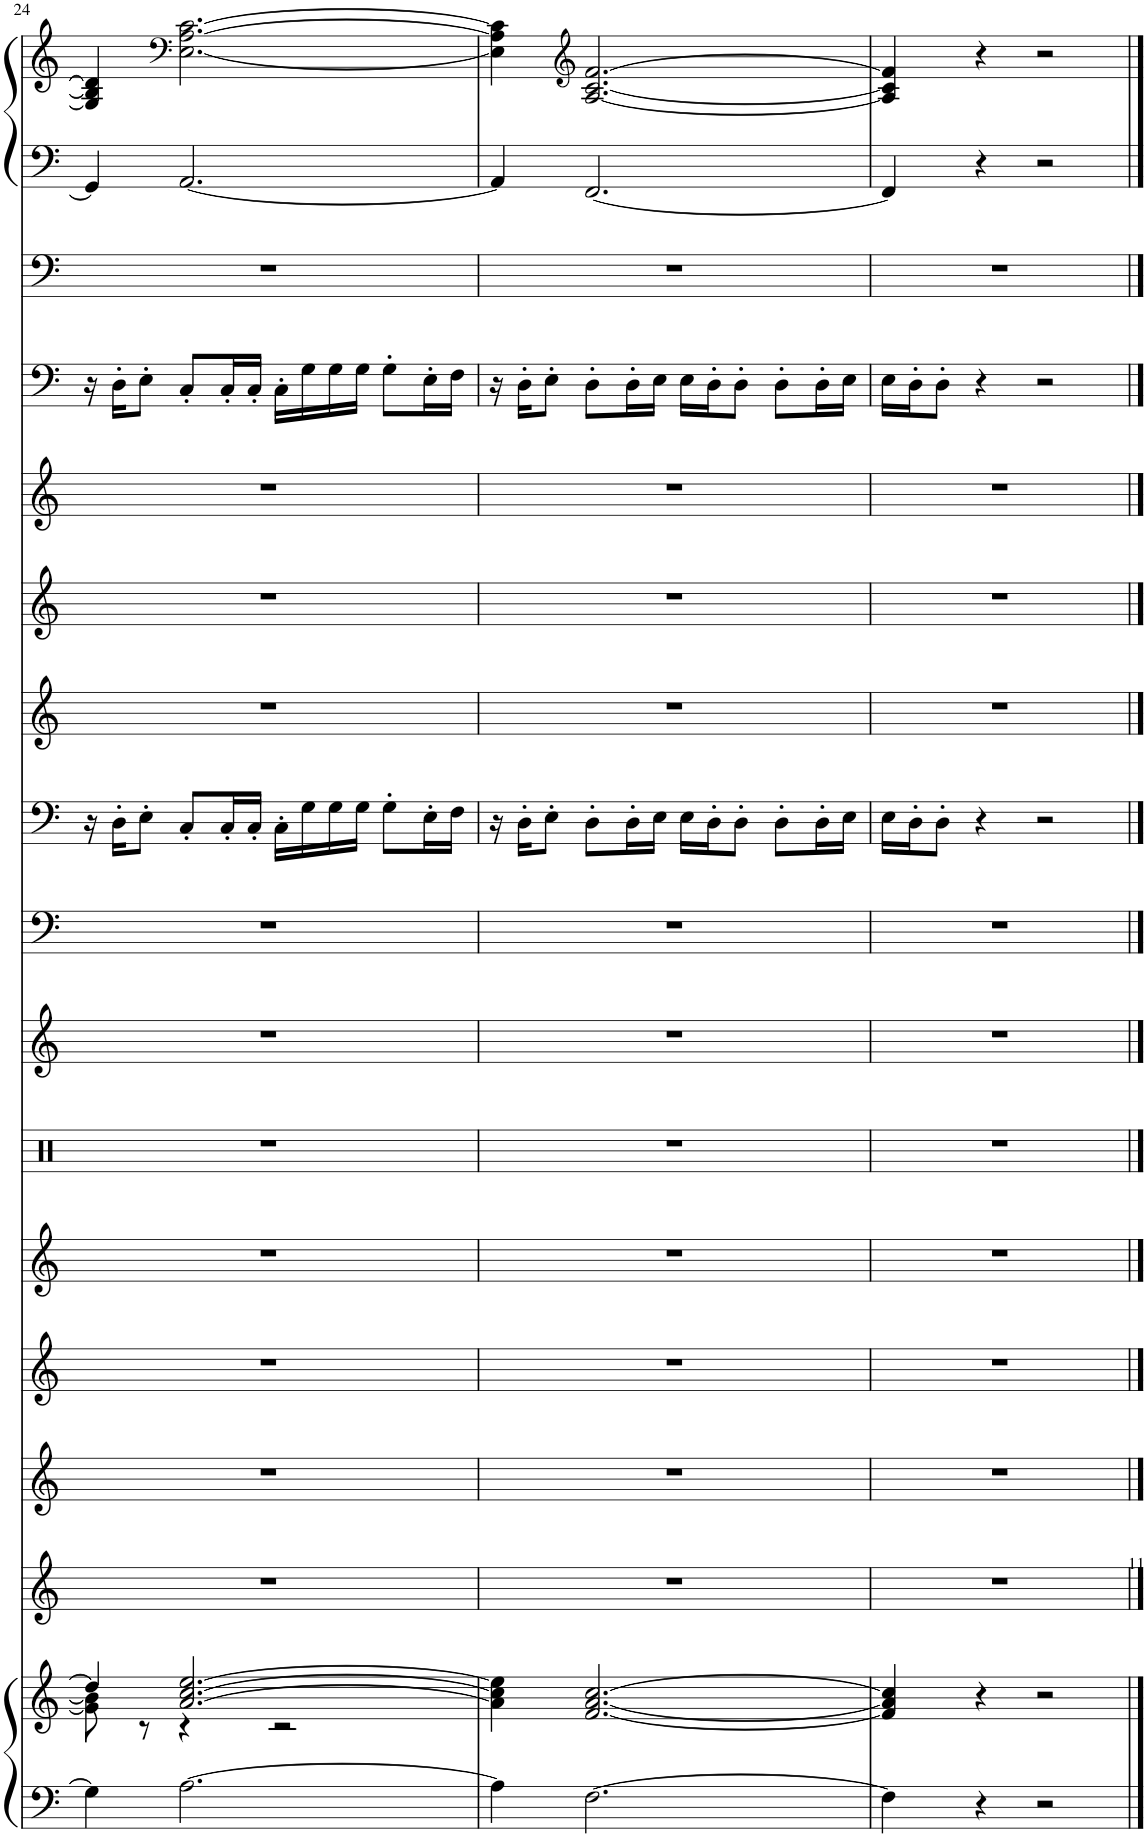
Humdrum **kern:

**kern	**kern	**kern	**kern	**kern	**kern	**kern	**kern	**kern	**kern	**kern	**kern	**kern	**kern	**kern	**kern	**kern
*part15	*part15	*part14	*part13	*part12	*part11	*part10	*part9	*part8	*part7	*part6	*part5	*part4	*part3	*part2	*part1	*part1
*staff17	*staff16	*staff15	*staff14	*staff13	*staff12	*staff11	*staff10	*staff9	*staff8	*staff7	*staff6	*staff5	*staff4	*staff3	*staff2	*staff1
*I"Bright Piano	*	*I"Choir Aahs	*I"Metallic Pad	*I"Brightness	*I"Muted Guitar	*I"Percussion	*I"Warm Pad	*I"Clean Guitar	*I"Nylon Gtr.	*I"Synth Voice	*I"Synth Voice	*I"Tenor Sax	*I"Muted Guitar	*I"Fingered Bass	*I"E.Piano, Girls Like You	*
*I'Pno	*	*I'Ch	*	*	*	*I'Perc	*	*	*	*I'V	*I'V	*I'T Sax	*	*	*I'E.Pno	*
!!LO:PB:g=z
*clefF4	*clefG2	*clefG2	*clefG2	*clefG2	*clefG2	*clefX	*clefG2	*clefF4	*clefF4	*clefG2	*clefG2	*clefG2	*clefF4	*clefF4	*clefF4	*clefG2
*	*	*	*	*	*	*	*	*	*	*	*	*Trd8c14	*	*	*	*
*k[]	*k[]	*k[]	*k[]	*k[]	*k[]	*k[]	*k[]	*k[]	*k[]	*k[]	*k[]	*k[]	*k[]	*k[]	*k[]	*k[]
*M4/4	*M4/4	*M4/4	*M4/4	*M4/4	*M4/4	*M4/4	*M4/4	*M4/4	*M4/4	*M4/4	*M4/4	*M4/4	*M4/4	*M4/4	*M4/4	*M4/4
=24	=24	=24	=24	=24	=24	=24	=24	=24	=24	=24	=24	=24	=24	=24	=24	=24
*	*^	*	*	*	*	*	*	*	*	*	*	*	*	*	*	*
4G\]	4dd/]	8g\] 8b\]	1r	1r	1r	1r	1r	1r	1r	16r	1r	1r	1r	16r	1r	4GG/]	4G/] 4B/] 4d/]
.	.	.	.	.	.	.	.	.	.	16D'\KL	.	.	.	16D'\KL	.	.	.
.	.	8r	.	.	.	.	.	.	.	8E'\J	.	.	.	8E'\J	.	.	.
*	*	*	*	*	*	*	*	*	*	*	*	*	*	*	*	*	*clefF4
[2.A\	[2.a/ [2.cc/ [2.ee/	4r	.	.	.	.	.	.	.	8C'/L	.	.	.	8C'/L	.	[2.AA/	[2.E\ [2.A\ [2.c\
.	.	.	.	.	.	.	.	.	.	16C'/L	.	.	.	16C'/L	.	.	.
.	.	.	.	.	.	.	.	.	.	16C'/JJ	.	.	.	16C'/JJ	.	.	.
.	.	2r	.	.	.	.	.	.	.	16C'\LL	.	.	.	16C'\LL	.	.	.
.	.	.	.	.	.	.	.	.	.	16G\	.	.	.	16G\	.	.	.
.	.	.	.	.	.	.	.	.	.	16G\	.	.	.	16G\	.	.	.
.	.	.	.	.	.	.	.	.	.	16G\JJ	.	.	.	16G\JJ	.	.	.
.	.	.	.	.	.	.	.	.	.	8G'\L	.	.	.	8G'\L	.	.	.
.	.	.	.	.	.	.	.	.	.	16E'\L	.	.	.	16E'\L	.	.	.
.	.	.	.	.	.	.	.	.	.	16F\JJ	.	.	.	16F\JJ	.	.	.
*	*v	*v	*	*	*	*	*	*	*	*	*	*	*	*	*	*	*
=25	=25	=25	=25	=25	=25	=25	=25	=25	=25	=25	=25	=25	=25	=25	=25	=25
4A\]	4a\] 4cc\] 4ee\]	1r	1r	1r	1r	1r	1r	1r	16r	1r	1r	1r	16r	1r	4AA/]	4E\] 4A\] 4c\]
.	.	.	.	.	.	.	.	.	16D'\KL	.	.	.	16D'\KL	.	.	.
.	.	.	.	.	.	.	.	.	8E'\J	.	.	.	8E'\J	.	.	.
*	*	*	*	*	*	*	*	*	*	*	*	*	*	*	*	*clefG2
[2.F\	[2.f/ [2.a/ [2.cc/	.	.	.	.	.	.	.	8D'\L	.	.	.	8D'\L	.	[2.FF/	[2.A/ [2.c/ [2.f/
.	.	.	.	.	.	.	.	.	16D'\L	.	.	.	16D'\L	.	.	.
.	.	.	.	.	.	.	.	.	16E\JJ	.	.	.	16E\JJ	.	.	.
.	.	.	.	.	.	.	.	.	16E\LL	.	.	.	16E\LL	.	.	.
.	.	.	.	.	.	.	.	.	16D'\J	.	.	.	16D'\J	.	.	.
.	.	.	.	.	.	.	.	.	8D'\J	.	.	.	8D'\J	.	.	.
.	.	.	.	.	.	.	.	.	8D'\L	.	.	.	8D'\L	.	.	.
.	.	.	.	.	.	.	.	.	16D'\L	.	.	.	16D'\L	.	.	.
.	.	.	.	.	.	.	.	.	16E\JJ	.	.	.	16E\JJ	.	.	.
=26	=26	=26	=26	=26	=26	=26	=26	=26	=26	=26	=26	=26	=26	=26	=26	=26
4F\]	4f/] 4a/] 4cc/]	1r	1r	1r	1r	1r	1r	1r	16E\LL	1r	1r	1r	16E\LL	1r	4FF/]	4A/] 4c/] 4f/]
.	.	.	.	.	.	.	.	.	16D'\J	.	.	.	16D'\J	.	.	.
.	.	.	.	.	.	.	.	.	8D'\J	.	.	.	8D'\J	.	.	.
4r	4r	.	.	.	.	.	.	.	4r	.	.	.	4r	.	4r	4r
2r	2r	.	.	.	.	.	.	.	2r	.	.	.	2r	.	2r	2r
==	==	==	==	==	==	==	==	==	==	==	==	==	==	==	==	==
*-	*-	*-	*-	*-	*-	*-	*-	*-	*-	*-	*-	*-	*-	*-	*-	*-
